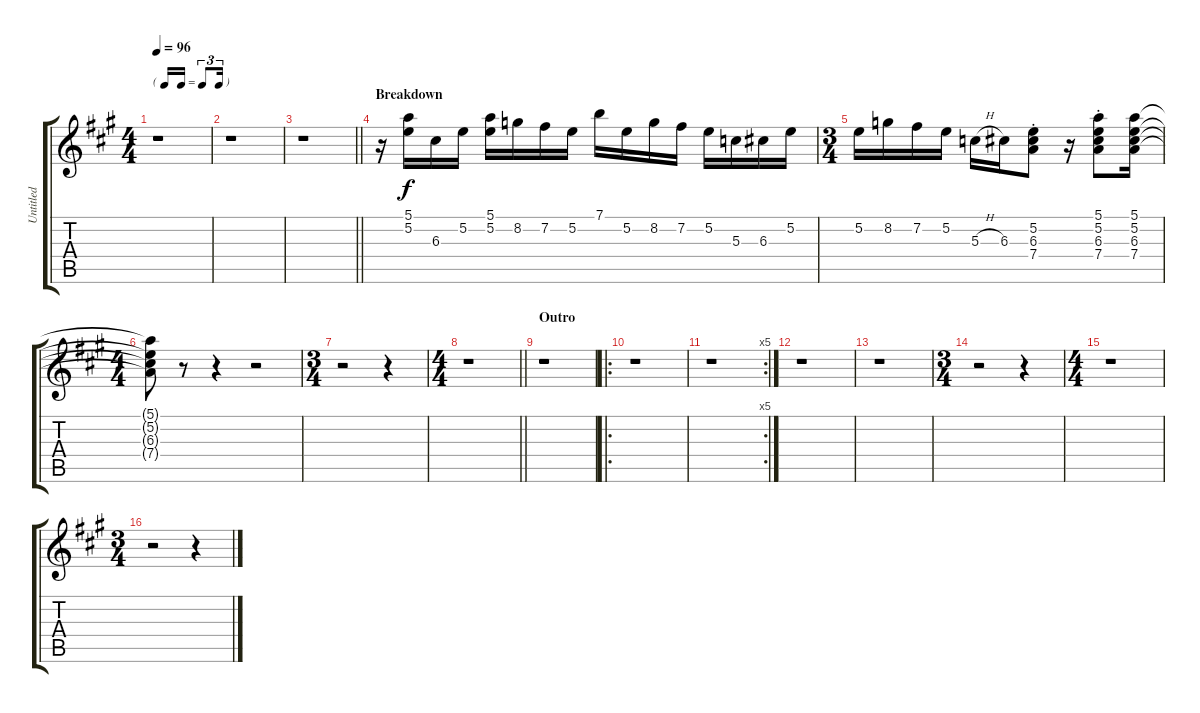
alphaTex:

\track ("Untitled" "Untitled") {instrument distortionguitar}
\staff {score tabs}
\tuning (E4 B3 G3 D3 A2 E2) {hide}
\ts (4 4)
\tf triplet16th
\tempo 96
\clef g2
\ks a
r.1{dy f} |
r.1 |
\barLineRight lightlight
r.1 |
\section ("" "Breakdown")
r.16 (5.1 5.2).16 6.3.16 5.2.16 (5.1 5.2).16 8.2.16 7.2.16 5.2.16 7.1.16 5.2.16 8.2.16 7.2.16 5.2.16 5.3.16 6.3.16 5.2.16 |
\ts (3 4)
5.2.16 8.2.16 7.2.16 5.2.16 5.3{h}.16 6.3.16 (5.2{st} 6.3{st} 7.4{st}).8 r.16 (5.1{st} 5.2{st} 6.3{st} 7.4{st}).8 (5.1 5.2 6.3 7.4).16 |
\ts (4 4)
(5.1{t} 5.2{t} 6.3{t} 7.4{t}).8 r.8 r.4 r.2 |
\ts (3 4)
r.2 r.4 |
\ts (4 4)
\barLineRight lightlight
r.1 |
\section ("" "Outro")
r.1 |
\ro
r.1 |
\rc 5
r.1 |
r.1 |
r.1 |
\ts (3 4)
r.2 r.4 |
\ts (4 4)
r.1 |
\ts (3 4)
r.2 r.4
